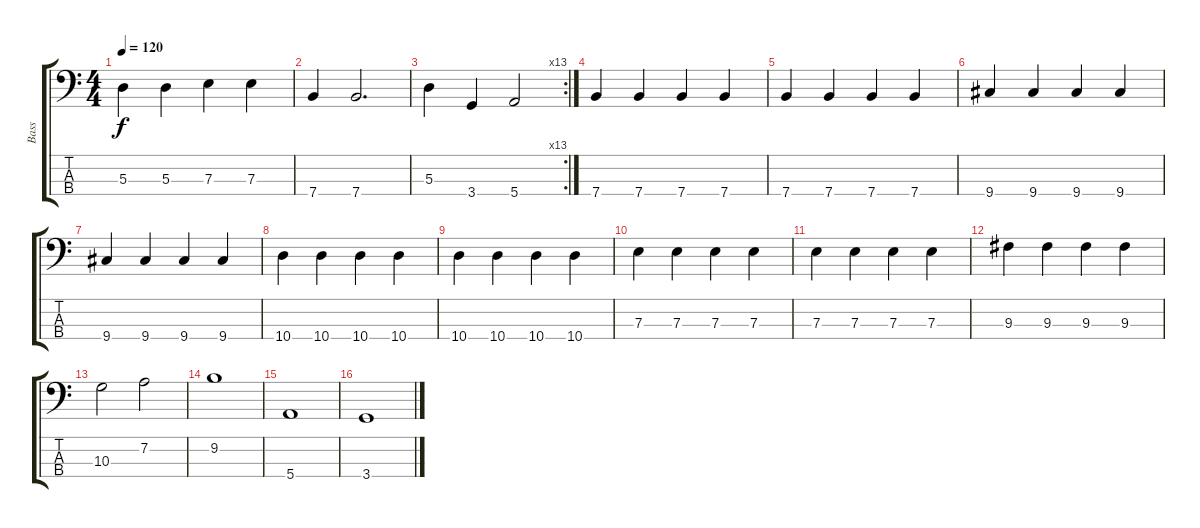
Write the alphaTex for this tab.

\track ("Bass" "Bass") {instrument electricbassfinger}
\staff {score tabs}
\tuning (G2 D2 A1 E1) {hide}
\ts (4 4)
\tempo 120
\clef f4
\ks c
5.3.4{dy f} 5.3.4 7.3.4 7.3.4 |
7.4.4 7.4.2{d} |
\rc 13
5.3.4 3.4.4 5.4.2 |
7.4.4 7.4.4 7.4.4 7.4.4 |
7.4.4 7.4.4 7.4.4 7.4.4 |
9.4.4 9.4.4 9.4.4 9.4.4 |
9.4.4 9.4.4 9.4.4 9.4.4 |
10.4.4 10.4.4 10.4.4 10.4.4 |
10.4.4 10.4.4 10.4.4 10.4.4 |
7.3.4 7.3.4 7.3.4 7.3.4 |
7.3.4 7.3.4 7.3.4 7.3.4 |
9.3.4 9.3.4 9.3.4 9.3.4 |
10.3.2 7.2.2 |
9.2.1 |
5.4.1 |
3.4.1
